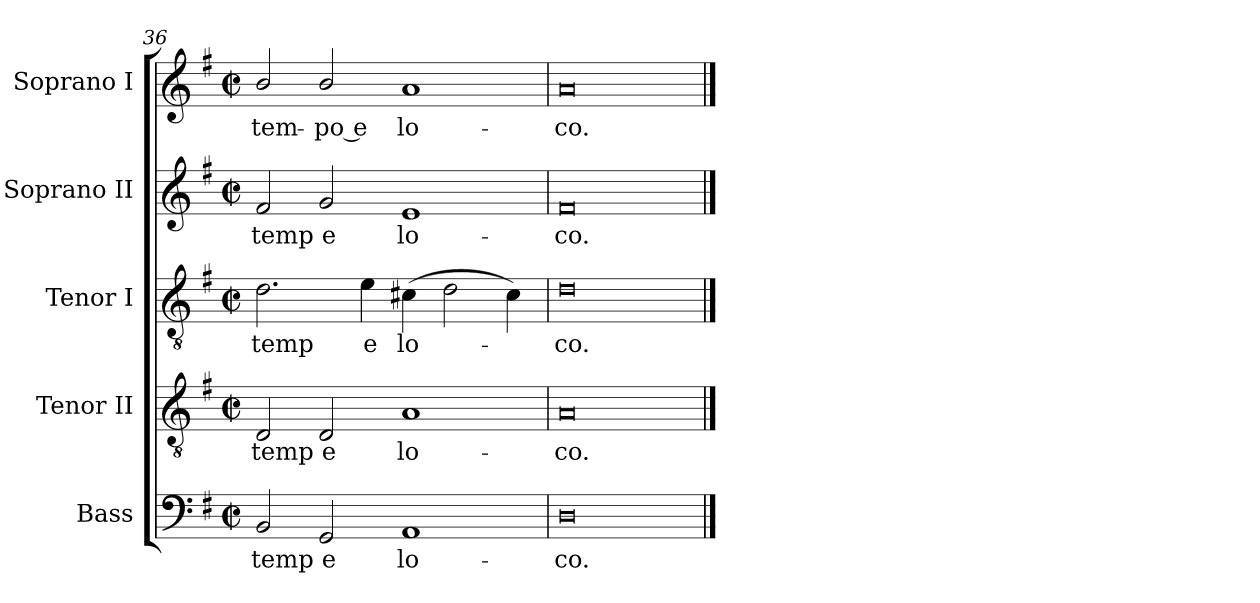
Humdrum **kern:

**kern	**text	**kern	**text	**kern	**text	**kern	**text	**kern	**text
*part5	*part5	*part4	*part4	*part3	*part3	*part2	*part2	*part1	*part1
*staff5	*staff5	*staff4	*staff4	*staff3	*staff3	*staff2	*staff2	*staff1	*staff1
*I"Bass	*	*I"Tenor II	*	*I"Tenor I	*	*I"Soprano II	*	*I"Soprano I	*
*clefF4	*	*clefGv2	*	*clefGv2	*	*clefG2	*	*clefG2	*
*k[f#]	*	*k[f#]	*	*k[f#]	*	*k[f#]	*	*k[f#]	*
*G:	*	*G:	*	*G:	*	*G:	*	*G:	*
*M4/2	*	*M4/2	*	*M4/2	*	*M4/2	*	*M4/2	*
*met(c|)	*	*met(c|)	*	*met(c|)	*	*met(c|)	*	*met(c|)	*
=36	=36	=36	=36	=36	=36	=36	=36	=36	=36
!	!LO:LY:b	!	!LO:LY:b	!	!LO:LY:b	!	!LO:LY:b	!	!LO:LY:b
2BB	temp	2D	temp	2.d	temp	2f#	temp	2b/	tem-
!	!LO:LY:b	!	!LO:LY:b	!	!	!	!LO:LY:b	!	!LO:LY:b
2GG	e	2D	e	.	.	2g	e	2b/	-po e
!	!	!	!	!	!LO:LY:b	!	!	!	!
.	.	.	.	4e	e	.	.	.	.
!	!LO:LY:b	!	!LO:LY:b	!	!LO:LY:b	!	!LO:LY:b	!	!LO:LY:b
1AA	lo-	1A	lo-	(>4c#X	lo-	1e	lo-	1a	lo-
.	.	.	.	2d	.	.	.	.	.
.	.	.	.	4c#)	.	.	.	.	.
=37	=37	=37	=37	=37	=37	=37	=37	=37	=37
!	!LO:LY:b	!	!LO:LY:b	!	!LO:LY:b	!	!LO:LY:b	!	!LO:LY:b
0D	-co.	0A	-co.	0d	co.	0f#	-co.	0a	-co.
==	==	==	==	==	==	==	==	==	==
*-	*-	*-	*-	*-	*-	*-	*-	*-	*-
